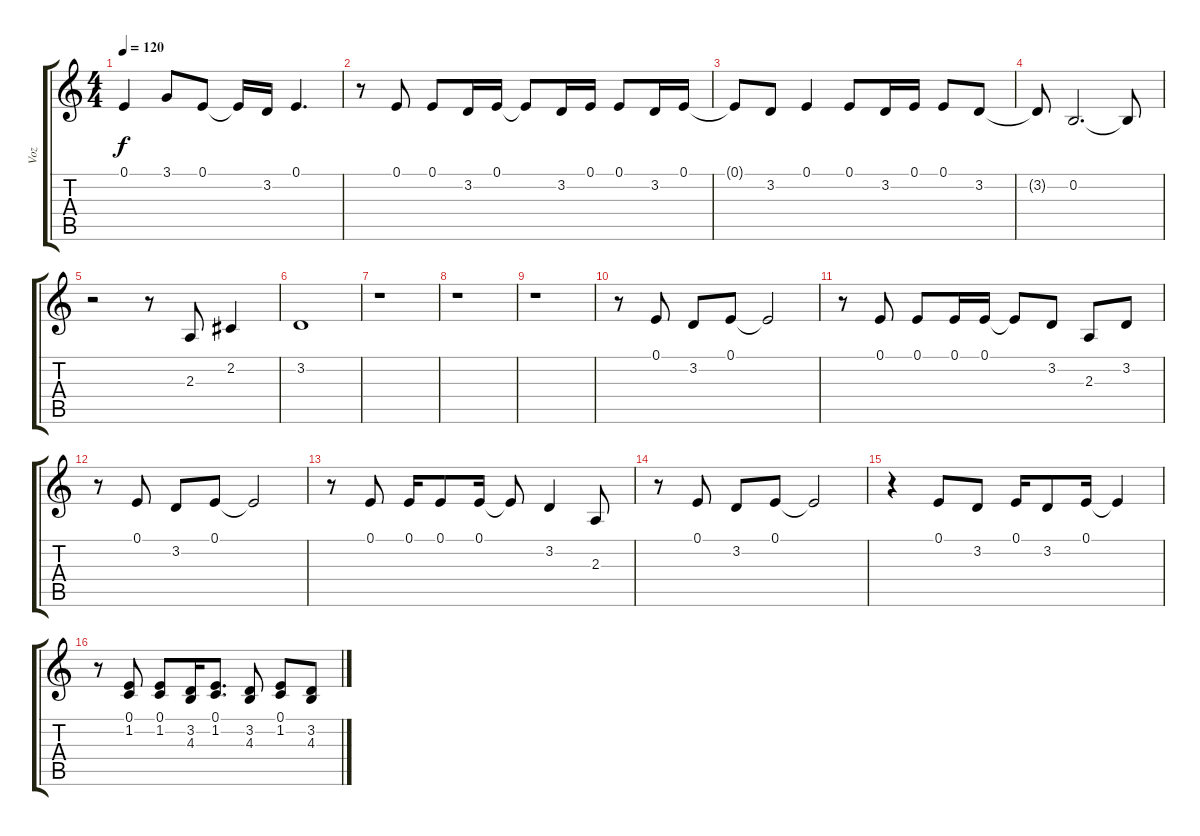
\track ("Voz" "Voz") {instrument altosax}
\staff {score tabs}
\tuning (E4 B3 G3 D3 A2 E2) {hide}
\ts (4 4)
\tempo 120
\clef g2
\ks c
0.1.4{dy f} 3.1.8 0.1.8 0.1{t}.16 3.2.16 0.1.4{d} |
r.8 0.1.8 0.1.8 3.2.16 0.1.16 0.1{t}.8 3.2.16 0.1.16 0.1.8 3.2.16 0.1.16 |
0.1{t}.8 3.2.8 0.1.4 0.1.8 3.2.16 0.1.16 0.1.8 3.2.8 |
3.2{t}.8 0.2.2{d} 0.2{t}.8 |
r.2 r.8 2.3.8 2.2.4 |
3.2.1 |
r.1 |
r.1 |
r.1 |
r.8 0.1.8 3.2.8 0.1.8 0.1{t}.2 |
r.8 0.1.8 0.1.8 0.1.16 0.1.16 0.1{t}.8 3.2.8 2.3.8 3.2.8 |
r.8 0.1.8 3.2.8 0.1.8 0.1{t}.2 |
r.8 0.1.8 0.1.16 0.1.8 0.1.16 0.1{t}.8 3.2.4 2.3.8 |
r.8 0.1.8 3.2.8 0.1.8 0.1{t}.2 |
r.4 0.1.8 3.2.8 0.1.16 3.2.8 0.1.16 0.1{t}.4 |
r.8 (0.1 1.2).8 (0.1 1.2).8 (3.2 4.3).16 (0.1 1.2).8{d} (3.2 4.3).8 (0.1 1.2).8 (3.2 4.3).8
